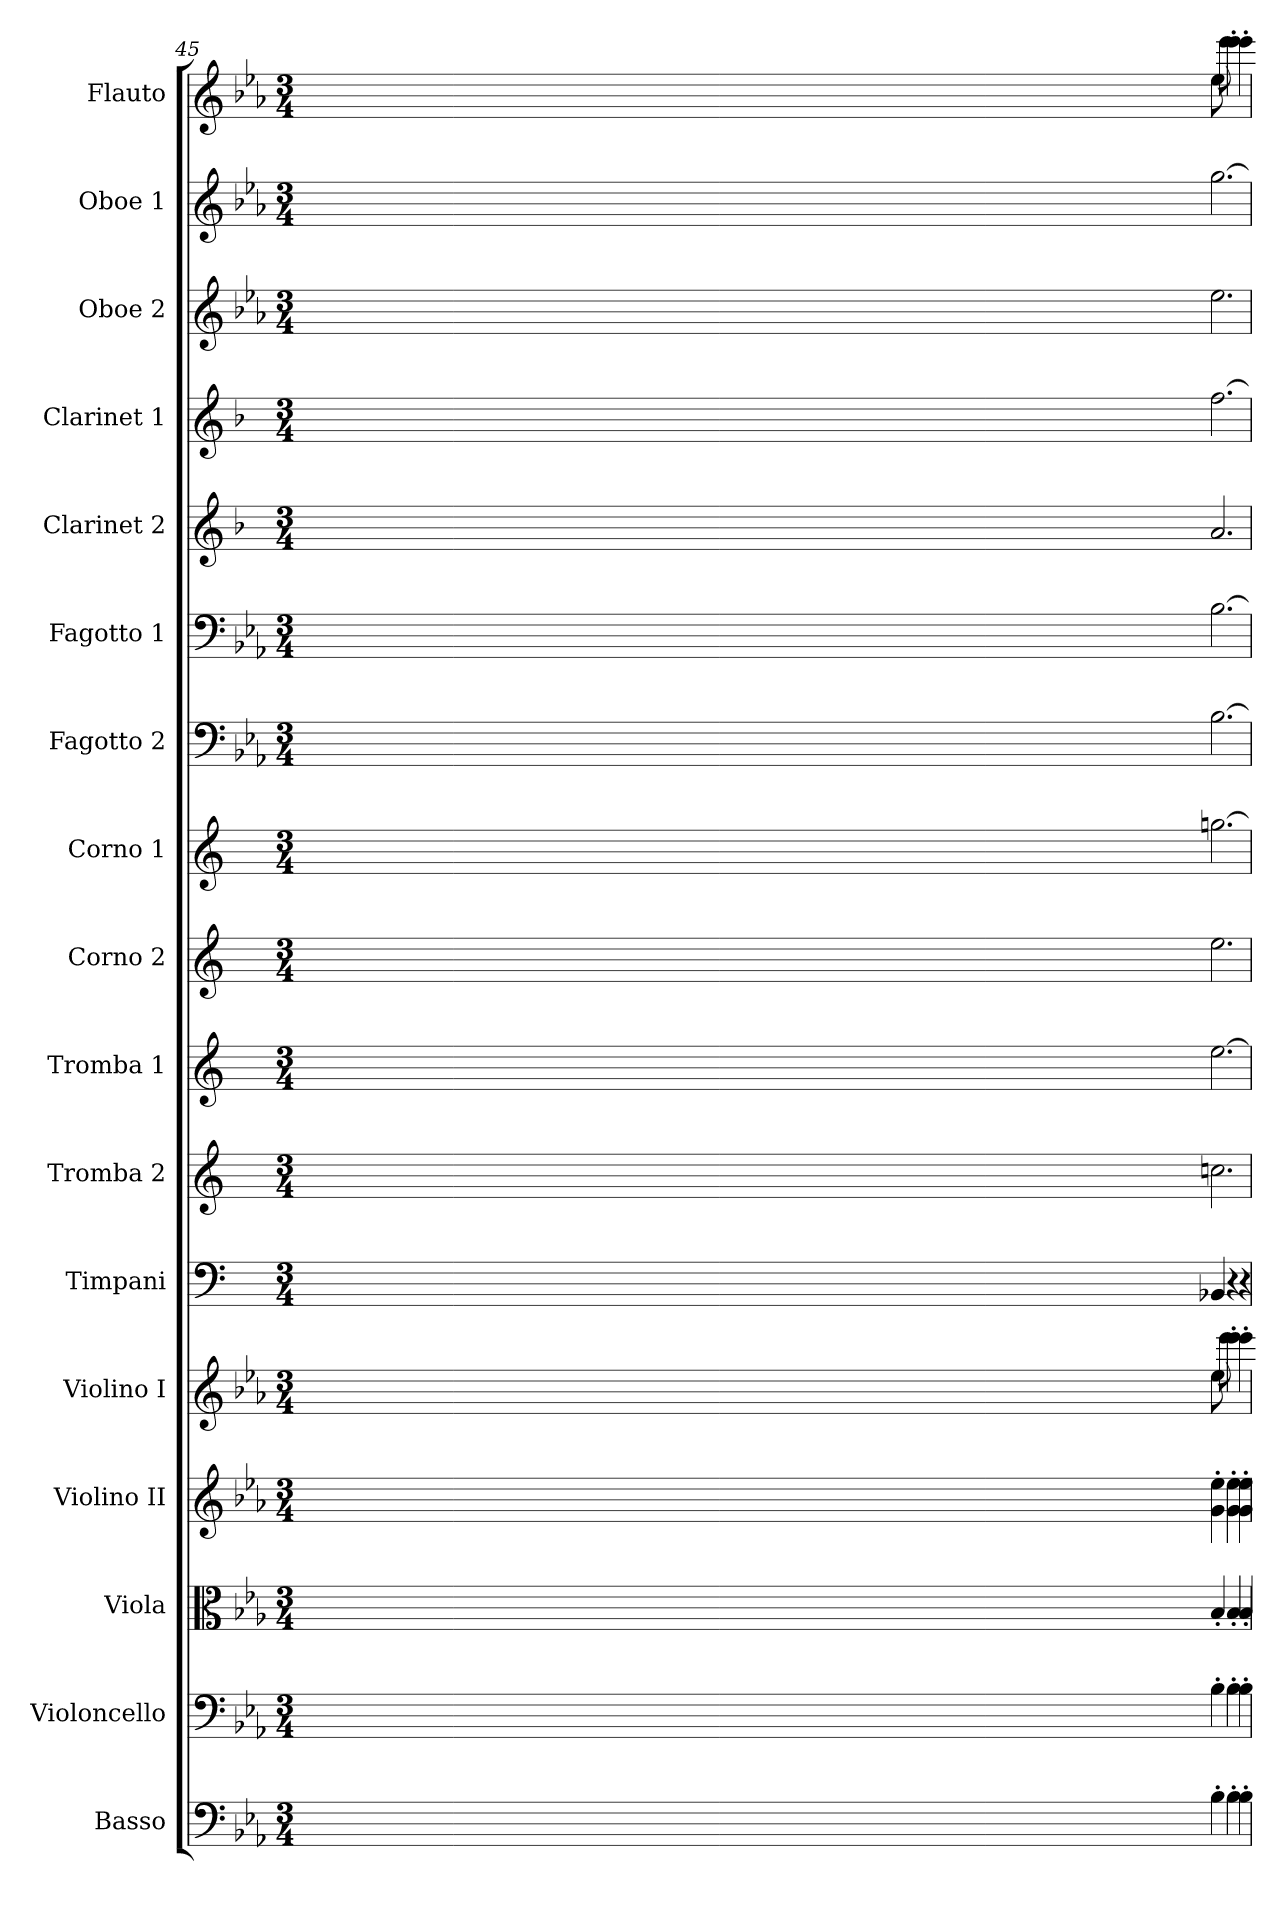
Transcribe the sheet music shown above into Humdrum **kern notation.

**kern	**kern	**kern	**kern	**kern	**kern	**kern	**kern	**kern	**kern	**kern	**kern	**kern	**kern	**kern	**kern	**kern
*part17	*part16	*part15	*part14	*part13	*part12	*part11	*part10	*part9	*part8	*part7	*part6	*part5	*part4	*part3	*part2	*part1
*staff17	*staff16	*staff15	*staff14	*staff13	*staff12	*staff11	*staff10	*staff9	*staff8	*staff7	*staff6	*staff5	*staff4	*staff3	*staff2	*staff1
*I"Basso	*I"Violoncello	*I"Viola	*I"Violino II	*I"Violino I	*I"Timpani	*I"Tromba 2	*I"Tromba 1	*I"Corno 2	*I"Corno 1	*I"Fagotto 2	*I"Fagotto 1	*I"Clarinet 2	*I"Clarinet 1	*I"Oboe 2	*I"Oboe 1	*I"Flauto
*	*I'Vc	*I'Vla	*I'Vln	*I'Vln	*	*	*	*	*	*	*	*I'Cl	*I'Cl	*I'Ob	*I'Ob	*I'Fl
*clefF4	*clefF4	*clefC3	*clefG2	*clefG2	*clefF4	*clefG2	*clefG2	*clefG2	*clefG2	*clefF4	*clefF4	*clefG2	*clefG2	*clefG2	*clefG2	*clefG2
*ITrd7c12	*	*	*	*	*	*ITrd-2c-3	*ITrd-2c-3	*ITrd5c9	*ITrd5c9	*	*	*ITrd1c2	*ITrd1c2	*	*	*
*k[b-e-a-]	*k[b-e-a-]	*k[b-e-a-]	*k[b-e-a-]	*k[b-e-a-]	*	*	*	*	*	*k[b-e-a-]	*k[b-e-a-]	*k[b-e-a-]	*k[b-e-a-]	*k[b-e-a-]	*k[b-e-a-]	*k[b-e-a-]
*M3/4	*M3/4	*M3/4	*M3/4	*M3/4	*M3/4	*M3/4	*M3/4	*M3/4	*M3/4	*M3/4	*M3/4	*M3/4	*M3/4	*M3/4	*M3/4	*M3/4
=45	=45	=45	=45	=45	=45	=45	=45	=45	=45	=45	=45	=45	=45	=45	=45	=45
1ryy	1ryy	1ryy	1ryy	1ryy	1ryy	1ryy	1ryy	1ryy	1ryy	1ryy	1ryy	1ryy	1ryy	1ryy	1ryy	1ryy
1ryy	1ryy	1ryy	1ryy	1ryy	1ryy	1ryy	1ryy	1ryy	1ryy	1ryy	1ryy	1ryy	1ryy	1ryy	1ryy	1ryy
1ryy	1ryy	1ryy	1ryy	1ryy	1ryy	1ryy	1ryy	1ryy	1ryy	1ryy	1ryy	1ryy	1ryy	1ryy	1ryy	1ryy
1ryy	1ryy	1ryy	1ryy	1ryy	1ryy	1ryy	1ryy	1ryy	1ryy	1ryy	1ryy	1ryy	1ryy	1ryy	1ryy	1ryy
1ryy	1ryy	1ryy	1ryy	1ryy	1ryy	1ryy	1ryy	1ryy	1ryy	1ryy	1ryy	1ryy	1ryy	1ryy	1ryy	1ryy
1ryy	1ryy	1ryy	1ryy	1ryy	1ryy	1ryy	1ryy	1ryy	1ryy	1ryy	1ryy	1ryy	1ryy	1ryy	1ryy	1ryy
1ryy	1ryy	1ryy	1ryy	1ryy	1ryy	1ryy	1ryy	1ryy	1ryy	1ryy	1ryy	1ryy	1ryy	1ryy	1ryy	1ryy
1ryy	1ryy	1ryy	1ryy	1ryy	1ryy	1ryy	1ryy	1ryy	1ryy	1ryy	1ryy	1ryy	1ryy	1ryy	1ryy	1ryy
1ryy	1ryy	1ryy	1ryy	1ryy	1ryy	1ryy	1ryy	1ryy	1ryy	1ryy	1ryy	1ryy	1ryy	1ryy	1ryy	1ryy
1ryy	1ryy	1ryy	1ryy	1ryy	1ryy	1ryy	1ryy	1ryy	1ryy	1ryy	1ryy	1ryy	1ryy	1ryy	1ryy	1ryy
1ryy	1ryy	1ryy	1ryy	1ryy	1ryy	1ryy	1ryy	1ryy	1ryy	1ryy	1ryy	1ryy	1ryy	1ryy	1ryy	1ryy
1ryy	1ryy	1ryy	1ryy	1ryy	1ryy	1ryy	1ryy	1ryy	1ryy	1ryy	1ryy	1ryy	1ryy	1ryy	1ryy	1ryy
1ryy	1ryy	1ryy	1ryy	1ryy	1ryy	1ryy	1ryy	1ryy	1ryy	1ryy	1ryy	1ryy	1ryy	1ryy	1ryy	1ryy
1ryy	1ryy	1ryy	1ryy	1ryy	1ryy	1ryy	1ryy	1ryy	1ryy	1ryy	1ryy	1ryy	1ryy	1ryy	1ryy	1ryy
1ryy	1ryy	1ryy	1ryy	1ryy	1ryy	1ryy	1ryy	1ryy	1ryy	1ryy	1ryy	1ryy	1ryy	1ryy	1ryy	1ryy
1ryy	1ryy	1ryy	1ryy	1ryy	1ryy	1ryy	1ryy	1ryy	1ryy	1ryy	1ryy	1ryy	1ryy	1ryy	1ryy	1ryy
1ryy	1ryy	1ryy	1ryy	1ryy	1ryy	1ryy	1ryy	1ryy	1ryy	1ryy	1ryy	1ryy	1ryy	1ryy	1ryy	1ryy
1ryy	1ryy	1ryy	1ryy	1ryy	1ryy	1ryy	1ryy	1ryy	1ryy	1ryy	1ryy	1ryy	1ryy	1ryy	1ryy	1ryy
1ryy	1ryy	1ryy	1ryy	1ryy	1ryy	1ryy	1ryy	1ryy	1ryy	1ryy	1ryy	1ryy	1ryy	1ryy	1ryy	1ryy
1ryy	1ryy	1ryy	1ryy	1ryy	1ryy	1ryy	1ryy	1ryy	1ryy	1ryy	1ryy	1ryy	1ryy	1ryy	1ryy	1ryy
1ryy	1ryy	1ryy	1ryy	1ryy	1ryy	1ryy	1ryy	1ryy	1ryy	1ryy	1ryy	1ryy	1ryy	1ryy	1ryy	1ryy
1ryy	1ryy	1ryy	1ryy	1ryy	1ryy	1ryy	1ryy	1ryy	1ryy	1ryy	1ryy	1ryy	1ryy	1ryy	1ryy	1ryy
1ryy	1ryy	1ryy	1ryy	1ryy	1ryy	1ryy	1ryy	1ryy	1ryy	1ryy	1ryy	1ryy	1ryy	1ryy	1ryy	1ryy
1ryy	1ryy	1ryy	1ryy	1ryy	1ryy	1ryy	1ryy	1ryy	1ryy	1ryy	1ryy	1ryy	1ryy	1ryy	1ryy	1ryy
1ryy	1ryy	1ryy	1ryy	1ryy	1ryy	1ryy	1ryy	1ryy	1ryy	1ryy	1ryy	1ryy	1ryy	1ryy	1ryy	1ryy
1ryy	1ryy	1ryy	1ryy	1ryy	1ryy	1ryy	1ryy	1ryy	1ryy	1ryy	1ryy	1ryy	1ryy	1ryy	1ryy	1ryy
1ryy	1ryy	1ryy	1ryy	1ryy	1ryy	1ryy	1ryy	1ryy	1ryy	1ryy	1ryy	1ryy	1ryy	1ryy	1ryy	1ryy
1ryy	1ryy	1ryy	1ryy	1ryy	1ryy	1ryy	1ryy	1ryy	1ryy	1ryy	1ryy	1ryy	1ryy	1ryy	1ryy	1ryy
1ryy	1ryy	1ryy	1ryy	1ryy	1ryy	1ryy	1ryy	1ryy	1ryy	1ryy	1ryy	1ryy	1ryy	1ryy	1ryy	1ryy
1ryy	1ryy	1ryy	1ryy	1ryy	1ryy	1ryy	1ryy	1ryy	1ryy	1ryy	1ryy	1ryy	1ryy	1ryy	1ryy	1ryy
1ryy	1ryy	1ryy	1ryy	1ryy	1ryy	1ryy	1ryy	1ryy	1ryy	1ryy	1ryy	1ryy	1ryy	1ryy	1ryy	1ryy
1ryy	1ryy	1ryy	1ryy	1ryy	1ryy	1ryy	1ryy	1ryy	1ryy	1ryy	1ryy	1ryy	1ryy	1ryy	1ryy	1ryy
8.ryy	8.ryy	8.ryy	8.ryy	8.ryy	8.ryy	8.ryy	8.ryy	8.ryy	8.ryy	8.ryy	8.ryy	8.ryy	8.ryy	8.ryy	8.ryy	8.ryy
4BB-'	4B-'	4B-'	4g' 4ee-'	8ee-	4BB-X	2.ee-X	[2.gg	2.g	[2.b-X	[2.B-	[2.B-	2.g	[2.ee-	2.ee-	[2.gg	8ee-
.	.	.	.	8eee-	.	.	.	.	.	.	.	.	.	.	.	8eee-
4BB-'	4B-'	4B-'	4g' 4ee-'	4eee-'	4r	.	.	.	.	.	.	.	.	.	.	4eee-'
4BB-'	4B-'	4B-'	4g' 4ee-'	4eee-'	4r	.	.	.	.	.	.	.	.	.	.	4eee-'
=	=	=	=	=	=	=	=	=	=	=	=	=	=	=	=	=
*-	*-	*-	*-	*-	*-	*-	*-	*-	*-	*-	*-	*-	*-	*-	*-	*-
